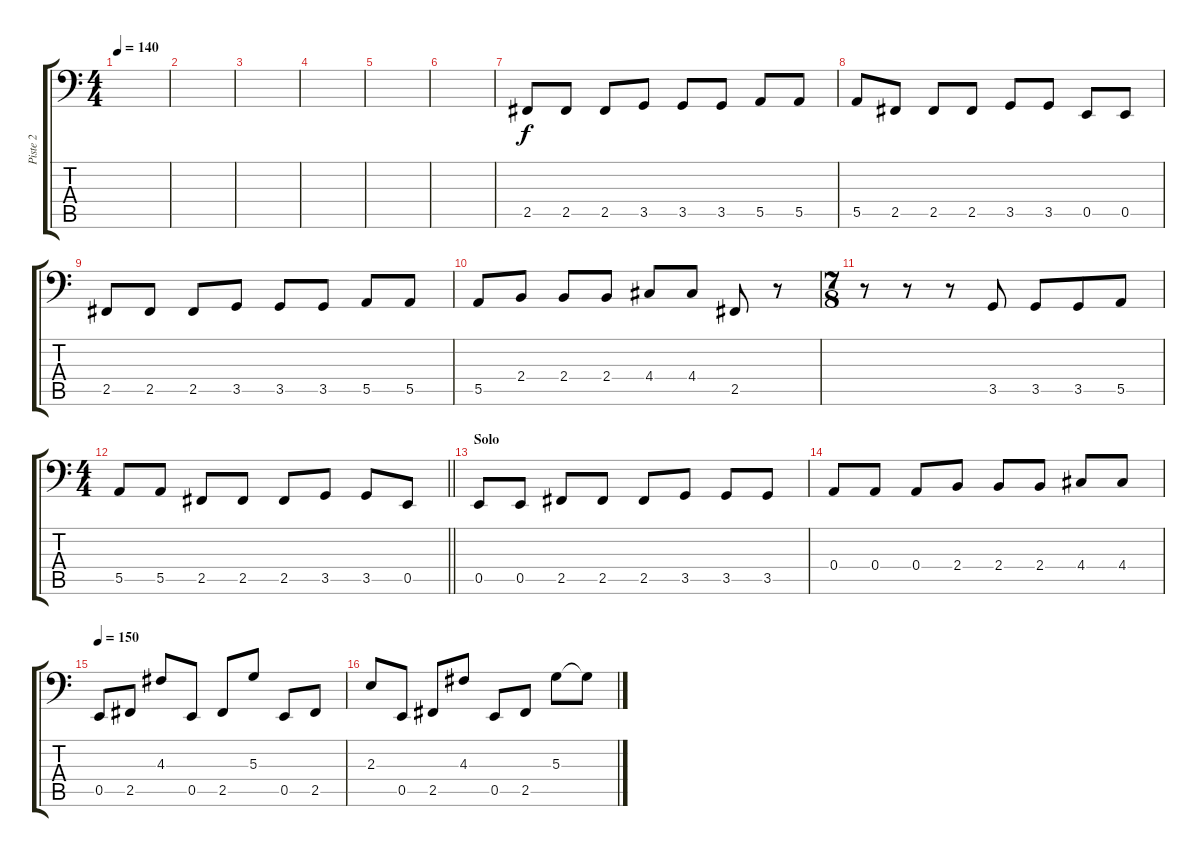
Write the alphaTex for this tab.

\track ("Piste 2" "Piste 2") {instrument electricbassfinger}
\staff {score tabs}
\tuning (C3 G2 D2 A1 E1 B0) {hide}
\ts (4 4)
\tempo 140
\clef f4
\ks c
|
|
|
|
|
|
2.5.8 2.5.8 2.5.8 3.5.8 3.5.8 3.5.8 5.5.8 5.5.8 |
5.5.8 2.5.8 2.5.8 2.5.8 3.5.8 3.5.8 0.5.8 0.5.8 |
2.5.8 2.5.8 2.5.8 3.5.8 3.5.8 3.5.8 5.5.8 5.5.8 |
5.5.8 2.4.8 2.4.8 2.4.8 4.4.8 4.4.8 2.5.8 r.8 |
\ts (7 8)
r.8 r.8 r.8 3.5.8 3.5.8 3.5.8 5.5.8 |
\ts (4 4)
\barLineRight lightlight
5.5.8 5.5.8 2.5.8 2.5.8 2.5.8 3.5.8 3.5.8 0.5.8 |
\section ("" "Solo")
0.5.8 0.5.8 2.5.8 2.5.8 2.5.8 3.5.8 3.5.8 3.5.8 |
0.4.8 0.4.8 0.4.8 2.4.8 2.4.8 2.4.8 4.4.8 4.4.8 |
\tempo 150
0.5.8{volume 12} 2.5.8 4.3.8 0.5.8 2.5.8 5.3.8 0.5.8 2.5.8 |
2.3.8 0.5.8 2.5.8 4.3.8 0.5.8 2.5.8 5.3.8 5.3{t}.8
